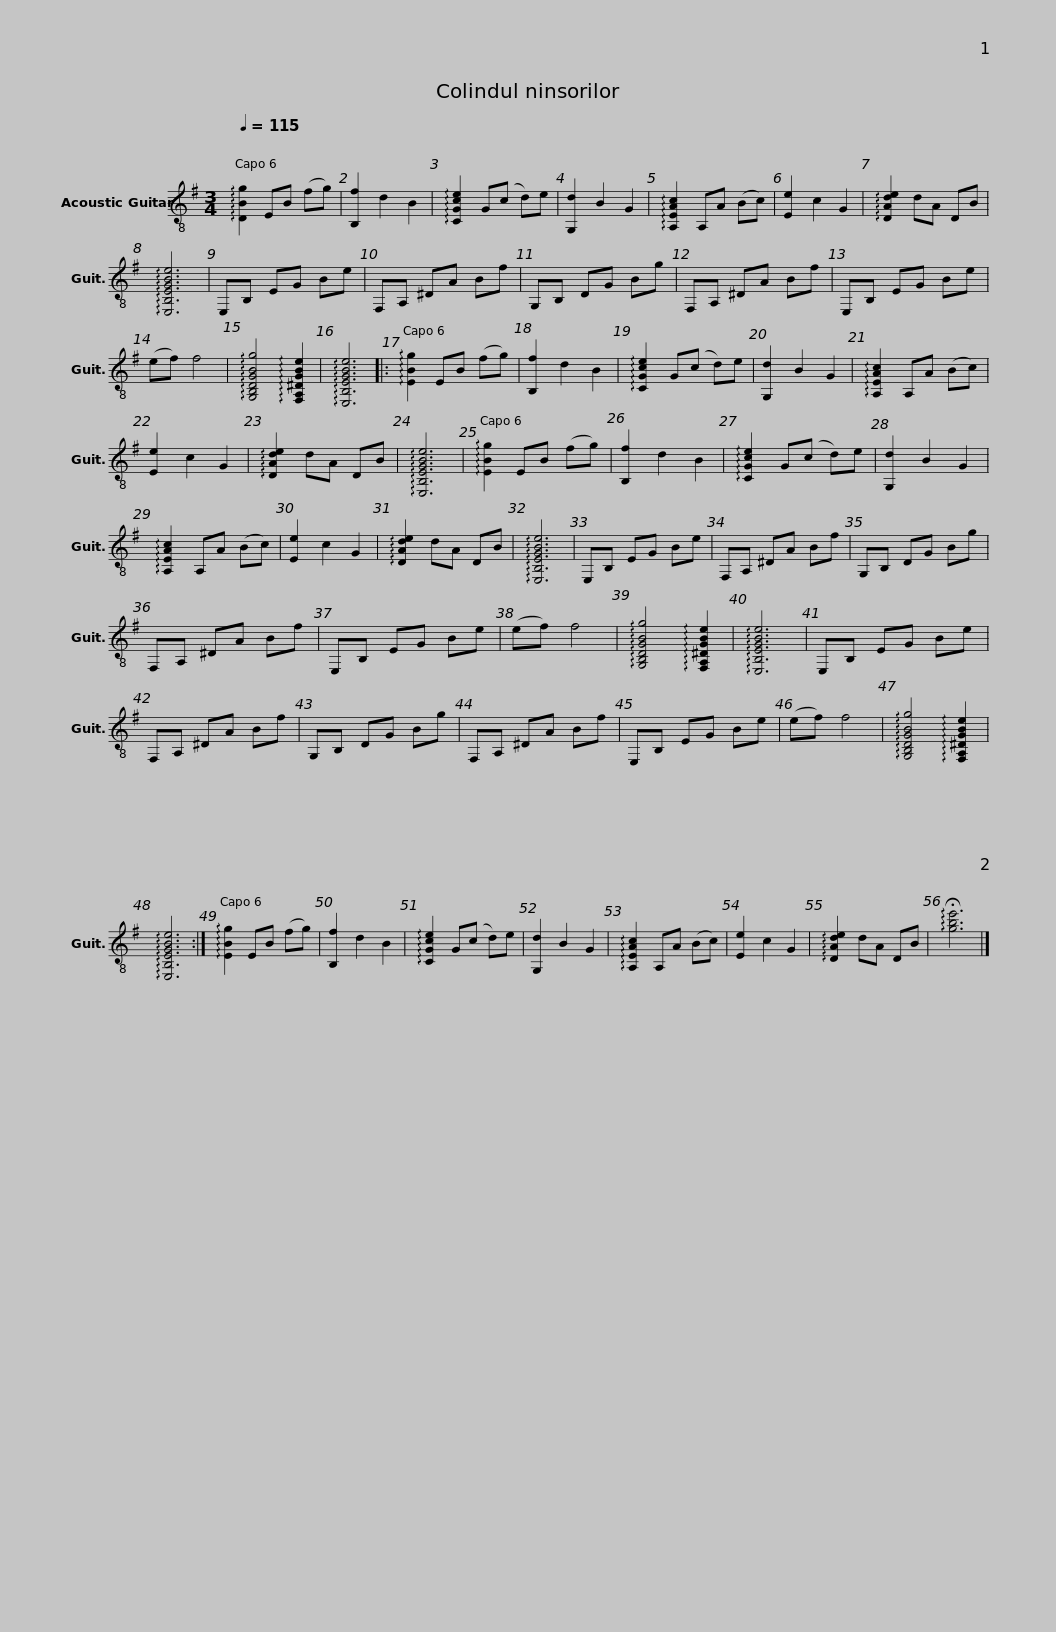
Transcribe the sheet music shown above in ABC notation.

X:1
L:1/8
Q:1/4=115
M:3/4
I:linebreak $
K:G
V:1 treble-8
V:1
 !arpeggio![DBg]2 EB (fg) | [B,f]2 d2 B2 | !arpeggio![CGce]2 G(c d)e | [G,d]2 B2 G2 | !arpeggio![A,EAc]2 A,A (Bc) | %5
 [Ee]2 c2 G2 | !arpeggio![DAde]2 dA DB | !arpeggio![E,B,EGBe]6 | E,B, EG Be |$ F,A, ^DA Bf | %10
 G,B, DG Bg | F,A, ^DA Bf | E,B, EG Be | (ef) f4 | !arpeggio![G,B,DGBg]4 !arpeggio![F,A,^DGBe]2 | %15
 !arpeggio![E,B,EGBe]6 |: !arpeggio![EBg]2 EB (fg) |$ [B,f]2 d2 B2 | !arpeggio![CGce]2 G(c d)e | [G,d]2 B2 G2 | %20
 !arpeggio![A,EAc]2 A,A (Bc) | [Ee]2 c2 G2 | !arpeggio![DAde]2 dA DB | !arpeggio![E,B,EGBe]6 | !arpeggio![EBg]2 EB (fg) | %25
 [B,f]2 d2 B2 | !arpeggio![CGce]2 G(c d)e |$ [G,d]2 B2 G2 | !arpeggio![A,EAc]2 A,A (Bc) | [Ee]2 c2 G2 | %30
 !arpeggio![DAde]2 dA DB | !arpeggio![E,B,EGBe]6 | E,B, EG Be | F,A, ^DA Bf | G,B, DG Bg |$ %35
 F,A, ^DA Bf | E,B, EG Be | (ef) f4 | !arpeggio![G,B,DGBg]4 !arpeggio![F,A,^DGBe]2 | !arpeggio![E,B,EGBe]6 | %40
 E,B, EG Be | F,A, ^DA Bf | G,B, DG Bg |$ F,A, ^DA Bf | E,B, EG Be | %45
 (ef) f4 | !arpeggio![G,B,DGBg]4 !arpeggio![F,A,^DGBe]2 | !arpeggio![E,B,EGBe]6 :| !arpeggio![EBg]2 EB (fg) | [B,f]2 d2 B2 | %50
 !arpeggio![CGce]2 G(c d)e | [G,d]2 B2 G2 |$ !arpeggio![A,EAc]2 A,A (Bc) | [Ee]2 c2 G2 | !arpeggio![DAde]2 dA DB | %55
 !arpeggio!!fermata![gbe']6 |] %56
